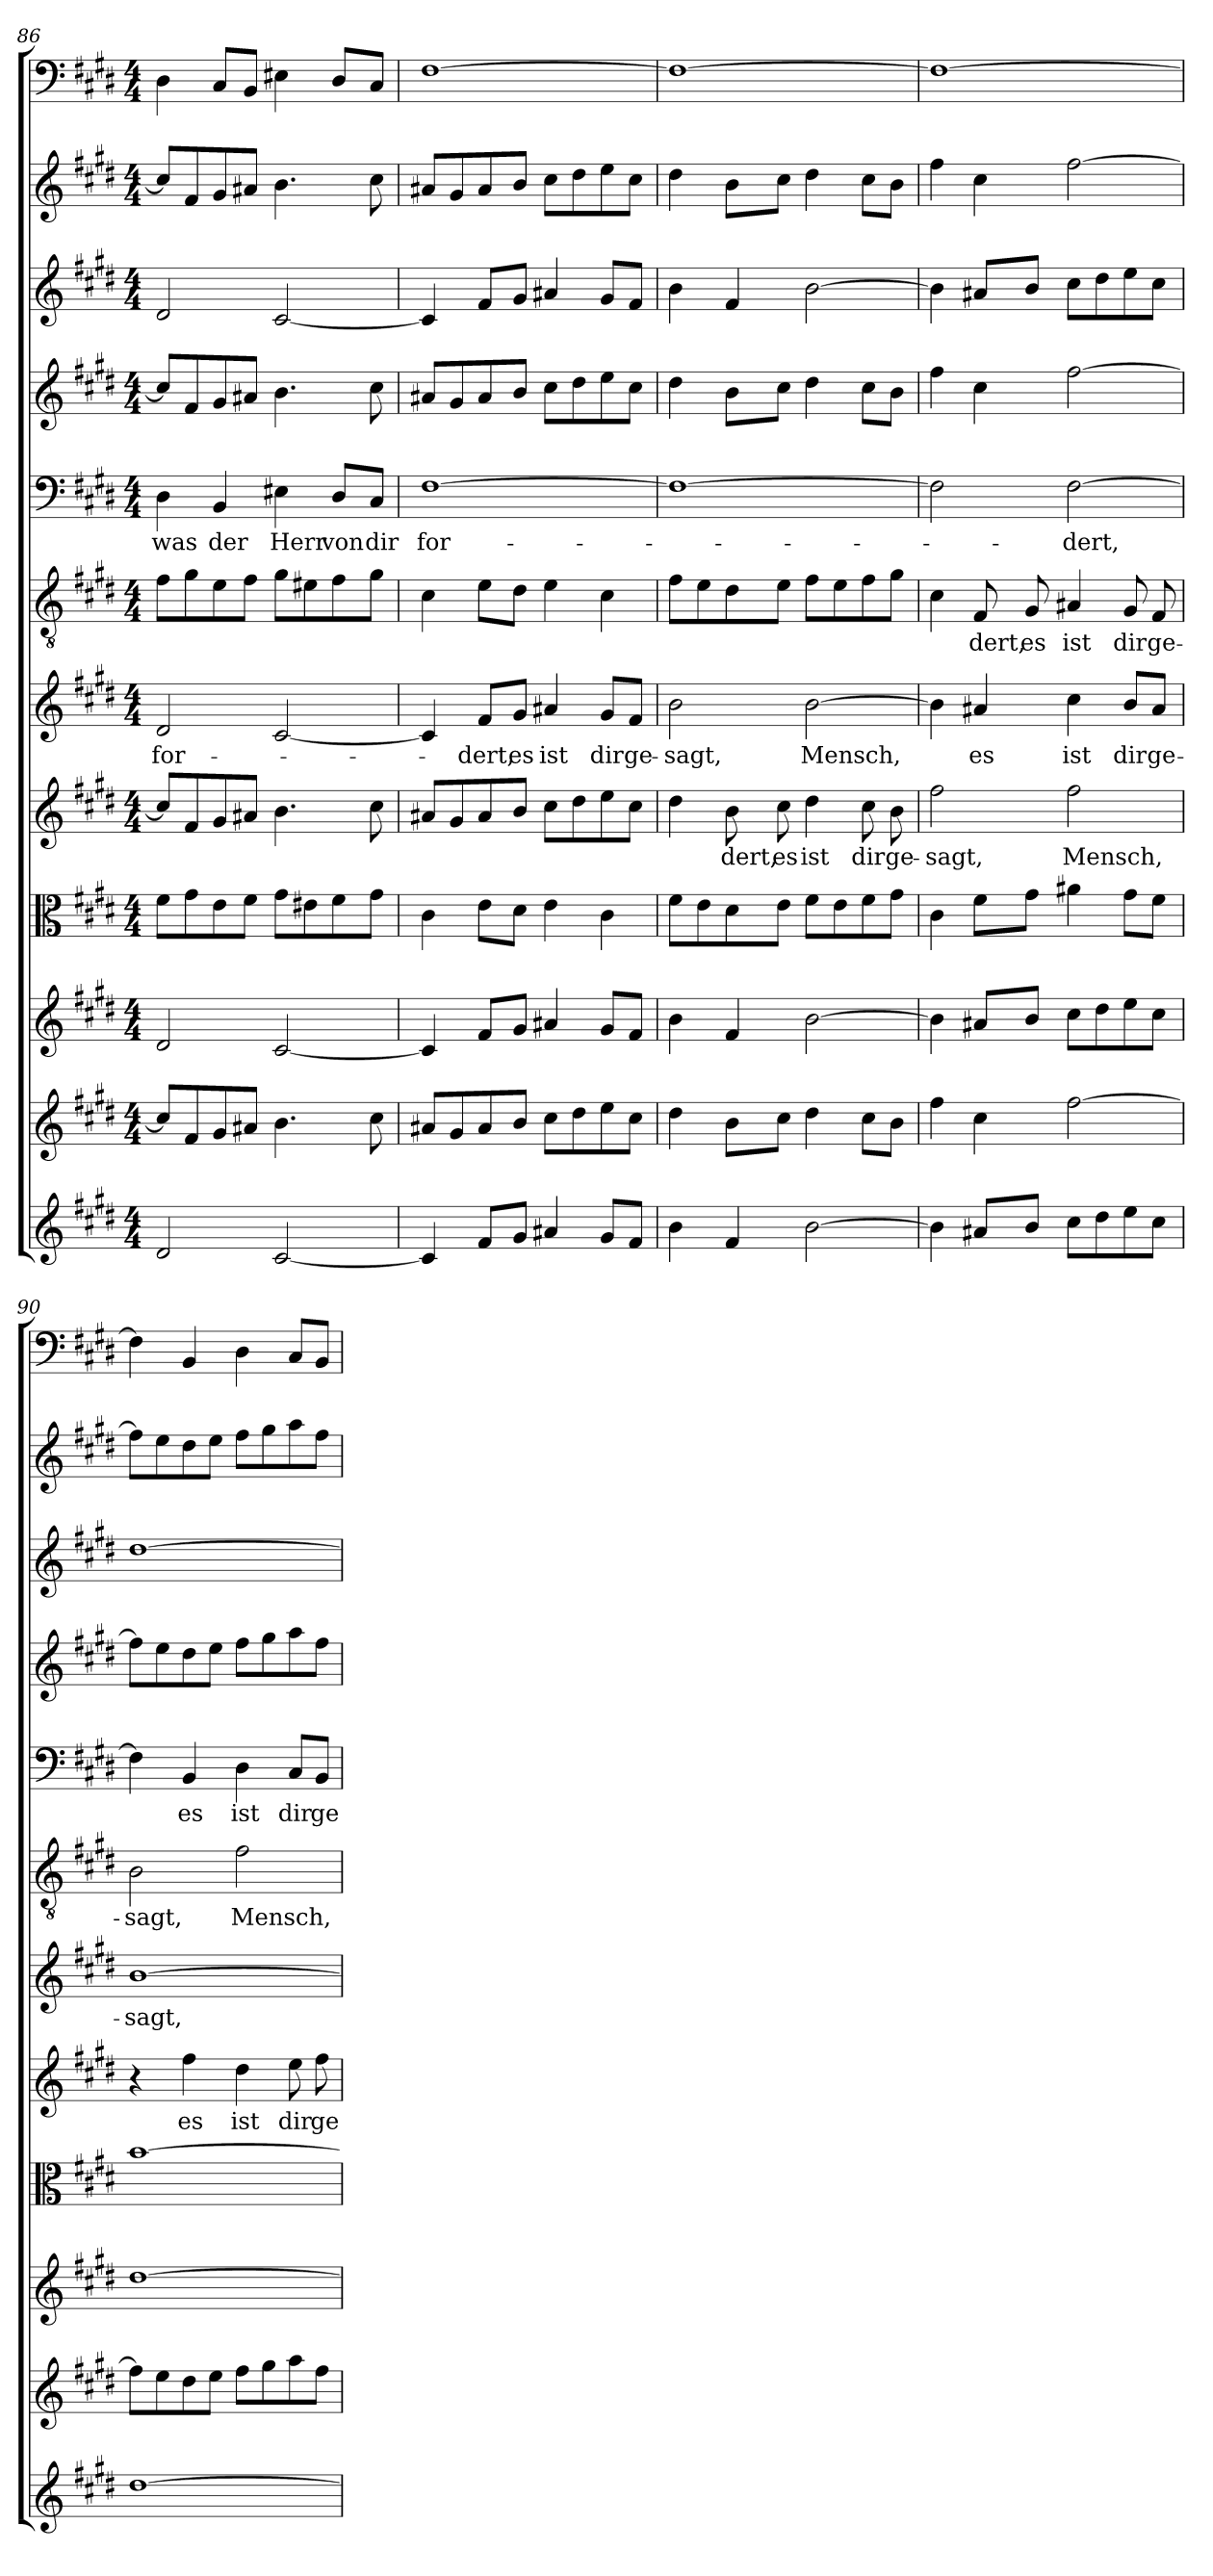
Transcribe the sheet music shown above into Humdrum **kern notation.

**kern	**kern	**kern	**kern	**kern	**text	**kern	**text	**kern	**text	**kern	**text	**kern	**kern	**kern	**kern
*part12	*part11	*part10	*part9	*part8	*part8	*part7	*part7	*part6	*part6	*part5	*part5	*part4	*part3	*part2	*part1
*staff12	*staff11	*staff10	*staff9	*staff8	*staff8	*staff7	*staff7	*staff6	*staff6	*staff5	*staff5	*staff4	*staff3	*staff2	*staff1
*clefG2	*clefG2	*clefG2	*clefC3	*clefG2	*	*clefG2	*	*clefGv2	*	*clefF4	*	*clefG2	*clefG2	*clefG2	*clefF4
*k[f#c#g#d#]	*k[f#c#g#d#]	*k[f#c#g#d#]	*k[f#c#g#d#]	*k[f#c#g#d#]	*	*k[f#c#g#d#]	*	*k[f#c#g#d#]	*	*k[f#c#g#d#]	*	*k[f#c#g#d#]	*k[f#c#g#d#]	*k[f#c#g#d#]	*k[f#c#g#d#]
*E:	*E:	*E:	*E:	*E:	*	*E:	*	*E:	*	*E:	*	*E:	*E:	*E:	*E:
*M4/4	*M4/4	*M4/4	*M4/4	*M4/4	*	*M4/4	*	*M4/4	*	*M4/4	*	*M4/4	*M4/4	*M4/4	*M4/4
=86	=86	=86	=86	=86	=86	=86	=86	=86	=86	=86	=86	=86	=86	=86	=86
2d#/	8cc#/L]	2d#/	8f#\L	8cc#/L]	.	2d#/	for-	8f#\L	.	4D#\	was	8cc#/L]	2d#/	8cc#/L]	4D#\
.	8f#/	.	8g#\	8f#/	.	.	.	8g#\	.	.	.	8f#/	.	8f#/	.
.	8g#/	.	8e\	8g#/	.	.	.	8e\	.	4BB/	der	8g#/	.	8g#/	8C#/L
.	8a#X/J	.	8f#\J	8a#X/J	.	.	.	8f#\J	.	.	.	8a#X/J	.	8a#X/J	8BB/J
[2c#/	4.b\	[2c#/	8g#\L	4.b\	.	[2c#/	.	8g#\L	.	4E#X\	Herr	4.b\	[2c#/	4.b\	4E#X\
.	.	.	8e#X\	.	.	.	.	8e#X\	.	.	.	.	.	.	.
.	.	.	8f#\	.	.	.	.	8f#\	.	8D#/L	von	.	.	.	8D#/L
.	8cc#\	.	8g#\J	8cc#\	.	.	.	8g#\J	.	8C#/J	dir	8cc#\	.	8cc#\	8C#/J
=87	=87	=87	=87	=87	=87	=87	=87	=87	=87	=87	=87	=87	=87	=87	=87
4c#/]	8a#X/L	4c#/]	4c#\	8a#X/L	.	4c#/]	.	4c#\	.	[1F#\	for-	8a#X/L	4c#/]	8a#X/L	[1F#\
.	8g#/	.	.	8g#/	.	.	.	.	.	.	.	8g#/	.	8g#/	.
8f#/L	8a#/	8f#/L	8e\L	8a#/	.	8f#/L	-dert,	8e\L	.	.	.	8a#/	8f#/L	8a#/	.
8g#/J	8b/J	8g#/J	8d#\J	8b/J	.	8g#/J	es	8d#\J	.	.	.	8b/J	8g#/J	8b/J	.
4a#X/	8cc#\L	4a#X/	4e\	8cc#\L	.	4a#X/	ist	4e\	.	.	.	8cc#\L	4a#X/	8cc#\L	.
.	8dd#\	.	.	8dd#\	.	.	.	.	.	.	.	8dd#\	.	8dd#\	.
8g#/L	8ee\	8g#/L	4c#\	8ee\	.	8g#/L	dir	4c#\	.	.	.	8ee\	8g#/L	8ee\	.
8f#/J	8cc#\J	8f#/J	.	8cc#\J	.	8f#/J	ge-	.	.	.	.	8cc#\J	8f#/J	8cc#\J	.
=88	=88	=88	=88	=88	=88	=88	=88	=88	=88	=88	=88	=88	=88	=88	=88
4b\	4dd#\	4b\	8f#\L	4dd#\	.	2b\	-sagt,	8f#\L	.	1F#\_	.	4dd#\	4b\	4dd#\	1F#\_
.	.	.	8e\	.	.	.	.	8e\	.	.	.	.	.	.	.
4f#/	8b\L	4f#/	8d#\	8b\	-dert,	.	.	8d#\	.	.	.	8b\L	4f#/	8b\L	.
.	8cc#\J	.	8e\J	8cc#\	es	.	.	8e\J	.	.	.	8cc#\J	.	8cc#\J	.
[2b\	4dd#\	[2b\	8f#\L	4dd#\	ist	[2b\	Mensch,	8f#\L	.	.	.	4dd#\	[2b\	4dd#\	.
.	.	.	8e\	.	.	.	.	8e\	.	.	.	.	.	.	.
.	8cc#\L	.	8f#\	8cc#\	dir	.	.	8f#\	.	.	.	8cc#\L	.	8cc#\L	.
.	8b\J	.	8g#\J	8b\	ge-	.	.	8g#\J	.	.	.	8b\J	.	8b\J	.
=89	=89	=89	=89	=89	=89	=89	=89	=89	=89	=89	=89	=89	=89	=89	=89
4b\]	4ff#\	4b\]	4c#\	2ff#\	-sagt,	4b\]	.	4c#\	.	2F#\]	.	4ff#\	4b\]	4ff#\	1F#\_
8a#X/L	4cc#\	8a#X/L	8f#\L	.	.	4a#X/	es	8F#/	-dert,	.	.	4cc#\	8a#X/L	4cc#\	.
8b/J	.	8b/J	8g#\J	.	.	.	.	8G#/	es	.	.	.	8b/J	.	.
8cc#\L	[2ff#\	8cc#\L	4a#X\	2ff#\	Mensch,	4cc#\	ist	4A#X/	ist	[2F#\	-dert,	[2ff#\	8cc#\L	[2ff#\	.
8dd#\	.	8dd#\	.	.	.	.	.	.	.	.	.	.	8dd#\	.	.
8ee\	.	8ee\	8g#\L	.	.	8b/L	dir	8G#/	dir	.	.	.	8ee\	.	.
8cc#\J	.	8cc#\J	8f#\J	.	.	8a#/J	ge-	8F#/	ge-	.	.	.	8cc#\J	.	.
=90	=90	=90	=90	=90	=90	=90	=90	=90	=90	=90	=90	=90	=90	=90	=90
[1dd#\	8ff#\L]	[1dd#\	[1b\	4r	.	[1b\	-sagt,	2B\	-sagt,	4F#\]	.	8ff#\L]	[1dd#\	8ff#\L]	4F#\]
.	8ee\	.	.	.	.	.	.	.	.	.	.	8ee\	.	8ee\	.
.	8dd#\	.	.	4ff#\	es	.	.	.	.	4BB/	es	8dd#\	.	8dd#\	4BB/
.	8ee\J	.	.	.	.	.	.	.	.	.	.	8ee\J	.	8ee\J	.
.	8ff#\L	.	.	4dd#\	ist	.	.	2f#\	Mensch,	4D#\	ist	8ff#\L	.	8ff#\L	4D#\
.	8gg#\	.	.	.	.	.	.	.	.	.	.	8gg#\	.	8gg#\	.
.	8aa\	.	.	8ee\	dir	.	.	.	.	8C#/L	dir	8aa\	.	8aa\	8C#/L
.	8ff#\J	.	.	8ff#\	ge-	.	.	.	.	8BB/J	ge-	8ff#\J	.	8ff#\J	8BB/J
=	=	=	=	=	=	=	=	=	=	=	=	=	=	=	=
*-	*-	*-	*-	*-	*-	*-	*-	*-	*-	*-	*-	*-	*-	*-	*-
